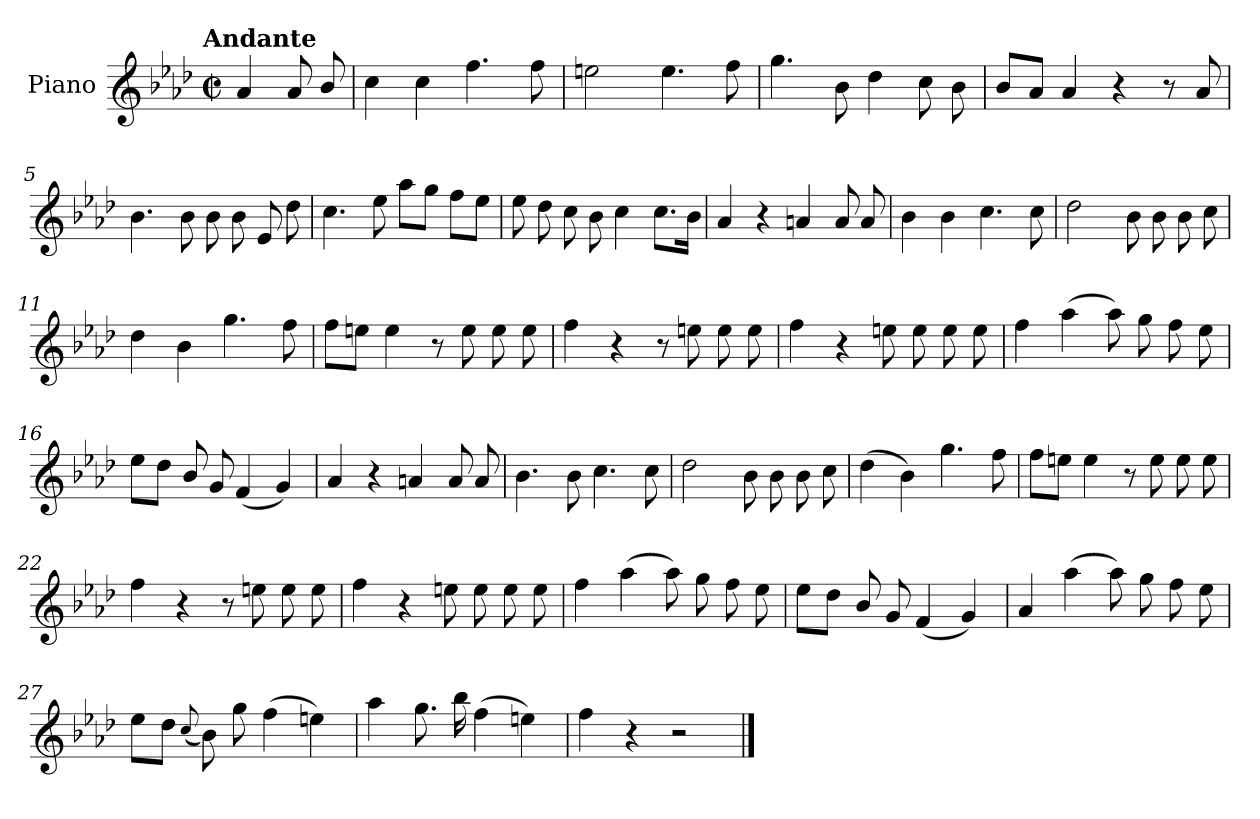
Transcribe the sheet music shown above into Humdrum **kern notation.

**kern
*part1
*staff1
*I"Piano
*I'Pno.
*clefG2
*k[b-e-a-d-]
!!LO:TX:omd:t=Andante
*M2/2
*met(c|)
*MM92
=
4a-/
8a-/
8b-/
=1
4cc\
4cc\
4.ff\
8ff\
=2
2een\
4.ee\
8ff\
=3
4.gg\
8b-\
4dd-\
8cc\
8b-\
!!LO:LB:g=z
=4
8b-/L
8a-/J
4a-/
4r
8r
8a-/
=5
4.b-\
8b-\
8b-\
8b-\
8e-/
8dd-\
=6
4.cc\
8ee-\
8aa-\L
8gg\J
8ff\L
8ee-\J
=7
8ee-\
8dd-\
8cc\
8b-\
4cc\
8.cc\L
16b-\Jk
!!LO:LB:g=z
=8
4a-/
4r
4an/
8a/
8a/
=9
4b-\
4b-\
4.cc\
8cc\
=10
2dd-\
8b-\
8b-\
8b-\
8cc\
=11
4dd-\
4b-\
4.gg\
8ff\
=12
8ff\L
8een\J
4ee\
8r
8ee\
8ee\
8ee\
!!LO:LB:g=z
=13
4ff\
4r
8r
8een\
8ee\
8ee\
=14
4ff\
4r
8een\
8ee\
8ee\
8ee\
=15
4ff\
(>4aa-\
8aa-\)
8gg\
8ff\
8ee-\
=16
8ee-\L
8dd-\J
8b-/
8g/
(<4f/
4g/)
!!LO:LB:g=z
=17
4a-/
4r
4an/
8a/
8a/
=18
4.b-\
8b-\
4.cc\
8cc\
=19
2dd-\
8b-\
8b-\
8b-\
8cc\
=20
(>4dd-\
4b-\)
4.gg\
8ff\
=21
8ff\L
8een\J
4ee\
8r
8ee\
8ee\
8ee\
!!LO:LB:g=z
=22
4ff\
4r
8r
8een\
8ee\
8ee\
=23
4ff\
4r
8een\
8ee\
8ee\
8ee\
=24
4ff\
(>4aa-\
8aa-\)
8gg\
8ff\
8ee-\
=25
8ee-\L
8dd-\J
8b-/
8g/
(<4f/
4g/)
!!LO:LB:g=z
=26
4a-/
(>4aa-\
8aa-\)
8gg\
8ff\
8ee-\
=27
8ee-\L
8dd-\J
(<8qqcc/
8b-\)
8gg\
(>4ff\
4een\)
=28
4aa-\
8.gg\
16bb-\
(>4ff\
4een\)
=29
4ff\
4r
2r
==
*-
